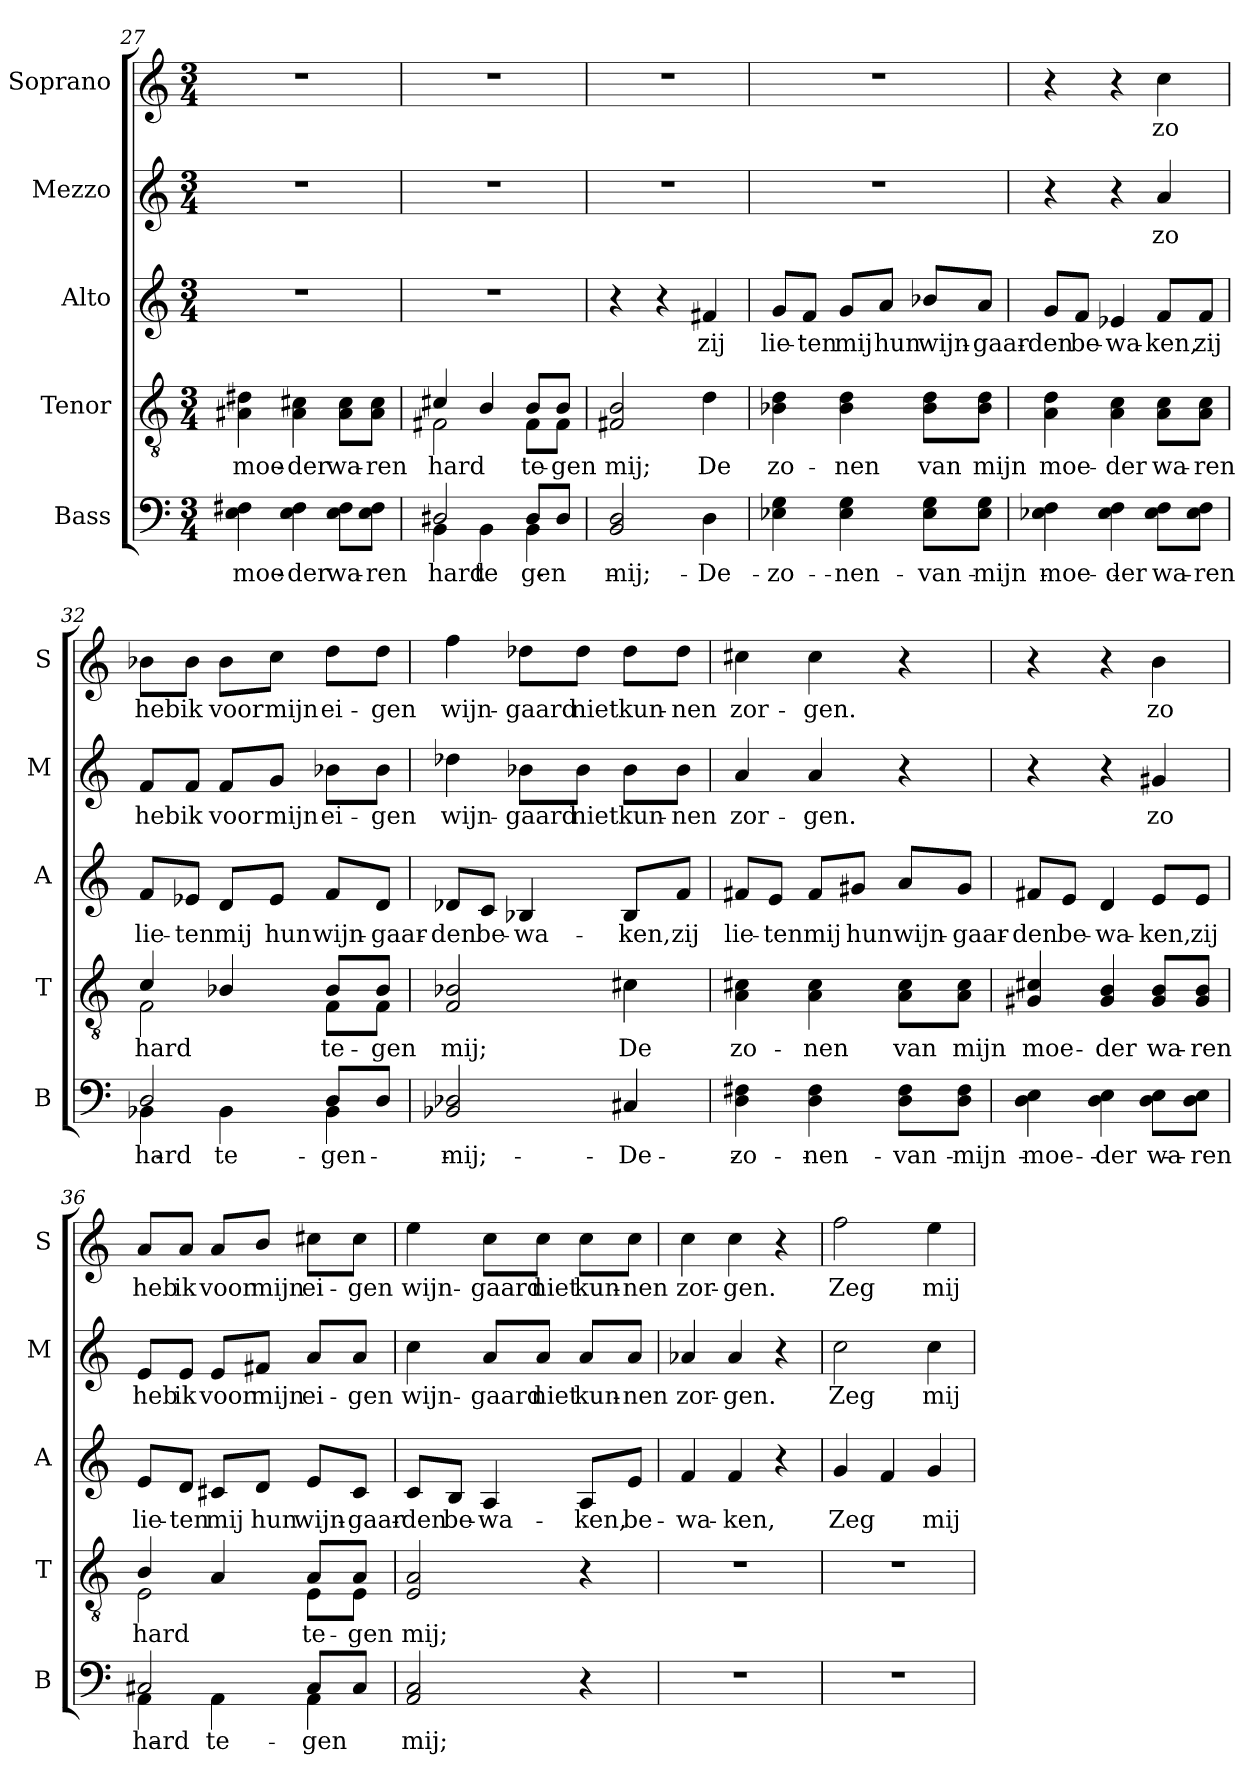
**kern	**text	**kern	**text	**kern	**text	**kern	**text	**kern	**text
*part5	*part5	*part4	*part4	*part3	*part3	*part2	*part2	*part1	*part1
*staff5	*staff5	*staff4	*staff4	*staff3	*staff3	*staff2	*staff2	*staff1	*staff1
*I"Bass	*	*I"Tenor	*	*I"Alto	*	*I"Mezzo	*	*I"Soprano	*
*I'B	*	*I'T	*	*I'A	*	*I'M	*	*I'S	*
*clefF4	*	*clefGv2	*	*clefG2	*	*clefG2	*	*clefG2	*
*k[]	*	*k[]	*	*k[]	*	*k[]	*	*k[]	*
*C:	*	*C:	*	*C:	*	*C:	*	*C:	*
*M3/4	*	*M3/4	*	*M3/4	*	*M3/4	*	*M3/4	*
=27	=27	=27	=27	=27	=27	=27	=27	=27	=27
4E!\ 4F#X!\	moe-	4A#X!\ 4d#X!\	moe-	2.r	.	2.r	.	2.r	.
4E!\ 4F#!\	-der	4A#!\ 4c#X!\	-der	.	.	.	.	.	.
8E!\ 8F#!\L	wa-	8A#!\ 8c#!\L	wa-	.	.	.	.	.	.
8E!\ 8F#!\J	-ren	8A#!\ 8c#!\J	-ren	.	.	.	.	.	.
=28	=28	=28	=28	=28	=28	=28	=28	=28	=28
*^	*	*^	*	*	*	*	*	*	*
2D#X!/	4BB!\	hard	4c#X!/	2F#X!\	hard	2.r	.	2.r	.	2.r	.
.	4BB!\	te-	4B!/	.	.	.	.	.	.	.	.
8D#!/L	4BB!\	-gen	8B!/L	8F#!\L	te-	.	.	.	.	.	.
8D#!/J	.	.	8B!/J	8F#!\J	-gen	.	.	.	.	.	.
*v	*v	*	*	*	*	*	*	*	*	*	*
*	*	*v	*v	*	*	*	*	*	*	*
=29	=29	=29	=29	=29	=29	=29	=29	=29	=29
2BB!/ 2D!/	mij;	2F#X!/ 2B!/	mij;	4r	.	2.r	.	2.r	.
.	.	.	.	4r	.	.	.	.	.
4D!\	De	4d!\	De	4f#X!/	zij	.	.	.	.
!!LO:LB:g=z
=30	=30	=30	=30	=30	=30	=30	=30	=30	=30
4E-X!\ 4G!\	zo-	4B-X!\ 4d!\	zo-	8g!/L	lie-	2.r	.	2.r	.
.	.	.	.	8f!/J	-ten	.	.	.	.
4E-!\ 4G!\	-nen	4B-!\ 4d!\	-nen	8g!/L	mij	.	.	.	.
.	.	.	.	8a!/J	hun	.	.	.	.
8E-!\ 8G!\L	van	8B-!\ 8d!\L	van	8b-X!/L	wijn-	.	.	.	.
8E-!\ 8G!\J	mijn	8B-!\ 8d!\J	mijn	8a!/J	-gaar-	.	.	.	.
=31	=31	=31	=31	=31	=31	=31	=31	=31	=31
4E-X!\ 4F!\	moe-	4A!\ 4d!\	moe-	8g!/L	-den	4r	.	4r	.
.	.	.	.	8f!/J	be-	.	.	.	.
4E-!\ 4F!\	-der	4A!\ 4c!\	-der	4e-X!/	-wa-	4r	.	4r	.
8E-!\ 8F!\L	wa-	8A!\ 8c!\L	wa-	8f!/L	-ken,	4a!/	zo	4cc!\	zo
8E-!\ 8F!\J	-ren	8A!\ 8c!\J	-ren	8f!/J	zij	.	.	.	.
=32	=32	=32	=32	=32	=32	=32	=32	=32	=32
*^	*	*^	*	*	*	*	*	*	*
2D!/	4BB-X!\	hard	4c!/	2F!\	hard	8f!/L	lie-	8f!/L	heb	8b-X!\L	heb
.	.	.	.	.	.	8e-X!/J	-ten	8f!/J	ik	8b-!\J	ik
.	4BB-!\	te-	4B-X!/	.	.	8d!/L	mij	8f!/L	voor	8b-!\L	voor
.	.	.	.	.	.	8e-!/J	hun	8g!/J	mijn	8cc!\J	mijn
8D!/L	4BB-!\	-gen	8B-!/L	8F!\L	te-	8f!/L	wijn-	8b-X!\L	ei-	8dd!\L	ei-
8D!/J	.	.	8B-!/J	8F!\J	-gen	8d!/J	-gaar-	8b-!\J	-gen	8dd!\J	-gen
*v	*v	*	*	*	*	*	*	*	*	*	*
*	*	*v	*v	*	*	*	*	*	*	*
!!LO:LB:g=z
=33	=33	=33	=33	=33	=33	=33	=33	=33	=33
2BB-X!/ 2D-X!/	mij;	2F!/ 2B-X!/	mij;	8d-X!/L	-den	4dd-X!\	wijn-	4ff!\	wijn-
.	.	.	.	8c!/J	be-	.	.	.	.
.	.	.	.	4B-X!/	-wa-	8b-X!\L	-gaard	8dd-X!\L	-gaard
.	.	.	.	.	.	8b-!\J	niet	8dd-!\J	niet
4C#X!/	De	4c#X!\	De	8B-!/L	-ken,	8b-!\L	kun-	8dd-!\L	kun-
.	.	.	.	8f!/J	zij	8b-!\J	-nen	8dd-!\J	-nen
=34	=34	=34	=34	=34	=34	=34	=34	=34	=34
4D!\ 4F#X!\	zo-	4A!\ 4c#X!\	zo-	8f#X!/L	lie-	4a!/	zor-	4cc#X!\	zor-
.	.	.	.	8e!/J	-ten	.	.	.	.
4D!\ 4F#!\	-nen	4A!\ 4c#!\	-nen	8f#!/L	mij	4a!/	-gen.	4cc#!\	-gen.
.	.	.	.	8g#X!/J	hun	.	.	.	.
8D!\ 8F#!\L	van	8A!\ 8c#!\L	van	8a!/L	wijn-	4r	.	4r	.
8D!\ 8F#!\J	mijn	8A!\ 8c#!\J	mijn	8g#!/J	-gaar-	.	.	.	.
=35	=35	=35	=35	=35	=35	=35	=35	=35	=35
4D!\ 4E!\	moe-	4G#X!/ 4c#X!/	moe-	8f#X!/L	-den	4r	.	4r	.
.	.	.	.	8e!/J	be-	.	.	.	.
4D!\ 4E!\	-der	4G#!/ 4B!/	-der	4d!/	-wa-	4r	.	4r	.
8D!\ 8E!\L	wa-	8G#!/ 8B!/L	wa-	8e!/L	-ken,	4g#X!/	zo	4b!\	zo
8D!\ 8E!\J	-ren	8G#!/ 8B!/J	-ren	8e!/J	zij	.	.	.	.
!!LO:PB:g=z
=36	=36	=36	=36	=36	=36	=36	=36	=36	=36
*^	*	*^	*	*	*	*	*	*	*
2C#X!/	4AA!\	hard	4B!/	2E!\	hard	8e!/L	lie-	8e!/L	heb	8a!/L	heb
.	.	.	.	.	.	8d!/J	-ten	8e!/J	ik	8a!/J	ik
.	4AA!\	te-	4A!/	.	.	8c#X!/L	mij	8e!/L	voor	8a!/L	voor
.	.	.	.	.	.	8d!/J	hun	8f#X!/J	mijn	8b!/J	mijn
8C#!/L	4AA!\	-gen	8A!/L	8E!\L	te-	8e!/L	wijn-	8a!/L	ei-	8cc#X!\L	ei-
8C#!/J	.	.	8A!/J	8E!\J	-gen	8c#!/J	-gaar-	8a!/J	-gen	8cc#!\J	-gen
*v	*v	*	*	*	*	*	*	*	*	*	*
*	*	*v	*v	*	*	*	*	*	*	*
=37	=37	=37	=37	=37	=37	=37	=37	=37	=37
2AA!/ 2C!/	mij;	2E!/ 2A!/	mij;	8c!/L	-den	4cc!\	wijn-	4ee!\	wijn-
.	.	.	.	8B!/J	be-	.	.	.	.
.	.	.	.	4A!/	-wa-	8a!/L	-gaard	8cc!\L	-gaard
.	.	.	.	.	.	8a!/J	niet	8cc!\J	niet
4r	.	4r	.	8A!/L	-ken,	8a!/L	kun-	8cc!\L	kun-
.	.	.	.	8e!/J	be-	8a!/J	-nen	8cc!\J	-nen
=38	=38	=38	=38	=38	=38	=38	=38	=38	=38
2.r	.	2.r	.	4f!/	-wa-	4a-X!/	zor-	4cc!\	zor-
.	.	.	.	4f!/	-ken,	4a-!/	-gen.	4cc!\	-gen.
.	.	.	.	4r	.	4r	.	4r	.
=39	=39	=39	=39	=39	=39	=39	=39	=39	=39
2.r	.	2.r	.	4g!/	Zeg	2cc!\	Zeg	2ff!\	Zeg
.	.	.	.	4f!/	.	.	.	.	.
.	.	.	.	4g!/	mij	4cc!\	mij	4ee!\	mij
=	=	=	=	=	=	=	=	=	=
*-	*-	*-	*-	*-	*-	*-	*-	*-	*-
